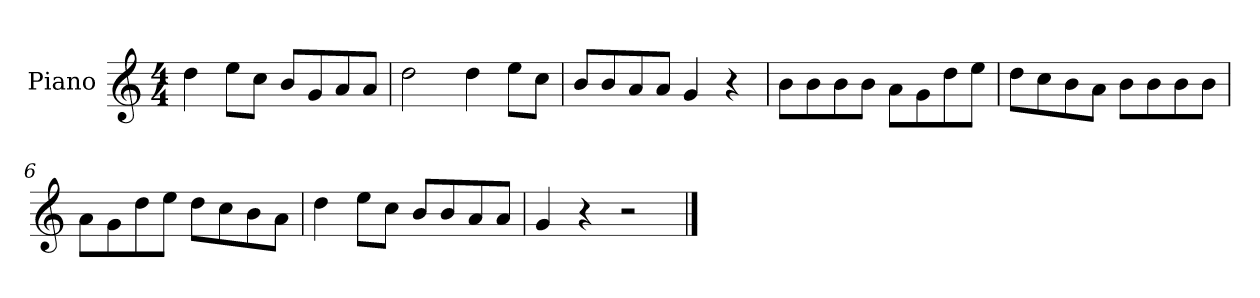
**kern
*part1
*staff1
*I"Piano
*I'P-no
*clefG2
*k[]
*M4/4
*MM90
=1
4dd\
8ee\L
8cc\J
8b/L
8g/
8a/
8a/J
=2
2dd\
4dd\
8ee\L
8cc\J
=3
8b/L
8b/
8a/
8a/J
4g/
4r
=4
8b\L
8b\
8b\
8b\J
8a\L
8g\
8dd\
8ee\J
=5
8dd\L
8cc\
8b\
8a\J
8b\L
8b\
8b\
8b\J
!!LO:LB:g=z
=6
8a\L
8g\
8dd\
8ee\J
8dd\L
8cc\
8b\
8a\J
=7
4dd\
8ee\L
8cc\J
8b/L
8b/
8a/
8a/J
=8
4g/
4r
2r
==
*-
